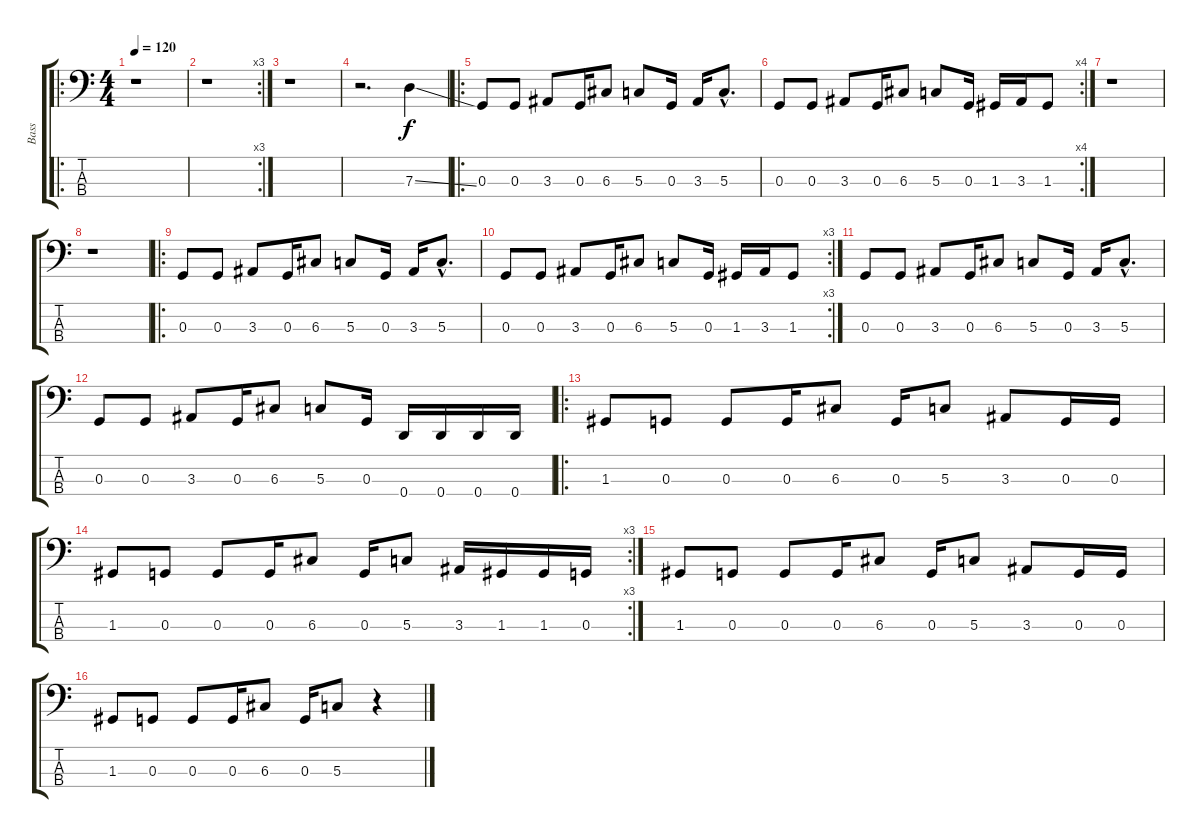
\track ("Bass" "Bass") {instrument electricbasspick}
\staff {score tabs}
\tuning (G2 D2 G1 D1) {hide}
\ro
\ts (4 4)
\tempo 120
\clef f4
\ks c
r.1{dy f instrument electricbasspick} |
\rc 3
r.1 |
r.1 |
r.2{d} 7.3{ss}.4 |
\ro
0.3.8 0.3.8 3.3.8 0.3.16 6.3.8 5.3.8 0.3.16 3.3.16 5.3{hac}.8{d} |
\rc 4
0.3.8 0.3.8 3.3.8 0.3.16 6.3.8 5.3.8 0.3.16 1.3.16 3.3.16 1.3.8 |
r.1 |
r.1 |
\ro
0.3.8{volume 12} 0.3.8 3.3.8 0.3.16 6.3.8 5.3.8 0.3.16 3.3.16 5.3{hac}.8{d} |
\rc 3
0.3.8 0.3.8 3.3.8 0.3.16 6.3.8 5.3.8 0.3.16 1.3.16 3.3.16 1.3.8 |
0.3.8 0.3.8 3.3.8 0.3.16 6.3.8 5.3.8 0.3.16 3.3.16 5.3{hac}.8{d} |
0.3.8 0.3.8 3.3.8 0.3.16 6.3.8 5.3.8 0.3.16 0.4.16{volume 14} 0.4.16 0.4.16 0.4.16 |
\ro
1.3.8 0.3.8 0.3.8 0.3.16 6.3.8 0.3.16 5.3.8 3.3.8 0.3.16 0.3.16 |
\rc 3
1.3.8 0.3.8 0.3.8 0.3.16 6.3.8 0.3.16 5.3.8 3.3.16 1.3.16 1.3.16 0.3.16 |
1.3.8 0.3.8 0.3.8 0.3.16 6.3.8 0.3.16 5.3.8 3.3.8 0.3.16 0.3.16 |
1.3.8 0.3.8 0.3.8 0.3.16 6.3.8 0.3.16 5.3.8 r.4
